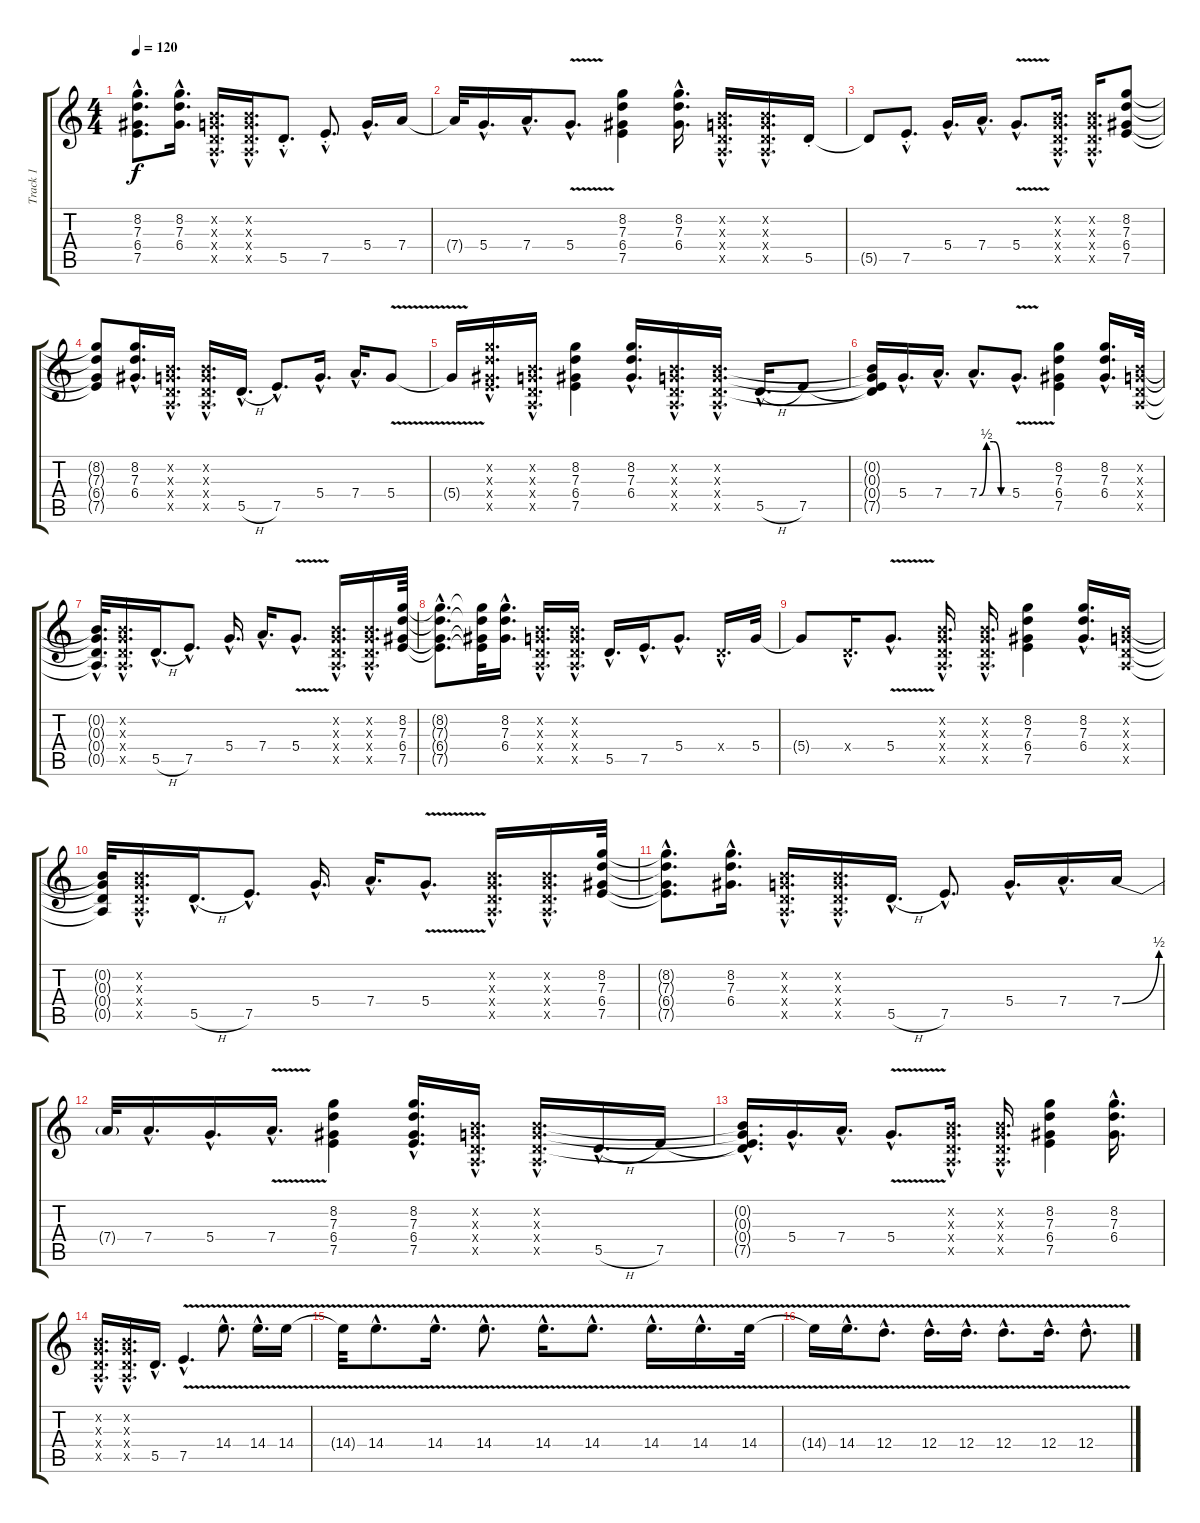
\track ("Track 1" "Track 1") {instrument overdrivenguitar}
\staff {score tabs}
\tuning (E4 B3 G3 D3 A2 E2) {hide}
\ts (4 4)
\tempo 120
\clef g2
\ks c
(8.2{hac t} 7.3{hac t} 6.4{hac t} 7.5{hac t}).8{d dy f} (8.2{hac} 7.3{hac} 6.4{hac}).16{d} (0.2{hac x} 0.3{hac x} 0.4{hac x} 0.5{hac x}).16{d} (0.2{hac x} 0.3{hac x} 0.4{hac x} 0.5{hac x}).16{d} 5.5{hac st}.8{d} 7.5{hac st}.8{d} 5.4{hac}.16{d} 7.4.16 |
7.4{t}.32 5.4{hac}.16{d} 7.4{hac}.16{d} 5.4{v hac}.8{d} (8.2 7.3 6.4 7.5).4 (8.2{hac} 7.3{hac} 6.4{hac}).16{d} (0.2{hac x} 0.3{hac x} 0.4{hac x} 0.5{hac x}).16{d} (0.2{hac x} 0.3{hac x} 0.4{hac x} 0.5{hac x}).16{d} 5.5{st}.16 |
5.5{t}.8 7.5{hac st}.8{d} 5.4{hac}.16{d} 7.4{hac}.16{d} 5.4{v hac}.8{d} (0.2{hac x} 0.3{hac x} 0.4{hac x} 0.5{hac x}).16{d} (0.2{hac x} 0.3{hac x} 0.4{hac x} 0.5{hac x}).16{d} (8.2 7.3 6.4 7.5).8 |
(8.2{t} 7.3{t} 6.4{t} 7.5{t}).8 (8.2{hac} 7.3{hac} 6.4{hac}).16{d} (0.2{hac x} 0.3{hac x} 0.4{hac x} 0.5{hac x}).16{d} (0.2{hac x} 0.3{hac x} 0.4{hac x} 0.5{hac x}).16{d} 5.5{h hac}.16{d} 7.5{hac}.8{d} 5.4{hac}.16{d} 7.4{hac}.16{d} 5.4{v}.8 |
5.4{t}.16 (8.2{hac x} 7.3{hac x} 6.4{hac x} 7.5{hac x}).16{d} (0.2{hac x} 0.3{hac x} 0.4{hac x} 0.5{hac x}).16{d} (8.2 7.3 6.4 7.5).4 (8.2{hac} 7.3{hac} 6.4{hac}).16{d} (0.2{hac x} 0.3{hac x} 0.4{hac x} 0.5{hac x}).16{d} (0.2{hac x} 0.3{hac x} 0.4{hac x} 0.5{hac x}).16{d} 5.5{h hac}.16{d} 7.5.8 |
(0.2{t} 0.3{t} 0.4{t} 7.5{t}).16 5.4{hac}.16{d} 7.4{hac}.16{d} 7.4{be (custom 0 0 15 2 30 2 45 0 60 0) hac}.8{d} 5.4{v hac}.8{d} (8.2 7.3 6.4 7.5).4 (8.2{hac} 7.3{hac} 6.4{hac}).16{d} (0.2{x} 0.3{x} 0.4{x} 0.5{x}).32 |
(0.2{hac t} 0.3{hac t} 0.4{hac t} 0.5{hac t}).32{d} (0.2{hac x} 0.3{hac x} 0.4{hac x} 0.5{hac x}).16{d} 5.5{h hac}.16{d} 7.5{hac}.8{d} 5.4{hac}.16{d} 7.4{hac}.16{d} 5.4{v hac}.8{d} (0.2{hac x} 0.3{hac x} 0.4{hac x} 0.5{hac x}).16{d} (0.2{hac x} 0.3{hac x} 0.4{hac x} 0.5{hac x}).16{d} (8.2 7.3 6.4 7.5).64 |
(8.2{hac t} 7.3{hac t} 6.4{hac t} 7.5{hac t}).8{d} (8.2{t} 7.3{t} 6.4{t} 7.5{t}).32 (8.2{hac} 7.3{hac} 6.4{hac}).16{d} (0.2{hac x} 0.3{hac x} 0.4{hac x} 0.5{hac x}).16{d} (0.2{hac x} 0.3{hac x} 0.4{hac x} 0.5{hac x}).16{d} 5.5{hac}.16{d} 7.5{hac}.16{d} 5.4{hac}.8{d} 0.4{hac x}.16{d} 5.4.32 |
5.4{t}.8 0.4{hac x}.16{d} 5.4{v hac}.8{d} (0.2{hac x} 0.3{hac x} 0.4{hac x} 0.5{hac x}).16{d} (0.2{hac x} 0.3{hac x} 0.4{hac x} 0.5{hac x}).16{d} (8.2 7.3 6.4 7.5).4 (8.2{hac} 7.3{hac} 6.4{hac}).16{d} (0.2{x} 0.3{x} 0.4{x} 0.5{x}).16 |
(0.2{t} 0.3{t} 0.4{t} 0.5{t}).32 (0.2{hac x} 0.3{hac x} 0.4{hac x} 0.5{hac x}).16{d} 5.5{h hac}.16{d} 7.5{hac}.8{d} 5.4{hac}.16{d} 7.4{hac}.16{d} 5.4{v hac}.8{d} (0.2{hac x} 0.3{hac x} 0.4{hac x} 0.5{hac x}).16{d} (0.2{hac x} 0.3{hac x} 0.4{hac x} 0.5{hac x}).16{d} (8.2 7.3 6.4 7.5).32 |
(8.2{hac t} 7.3{hac t} 6.4{hac t} 7.5{hac t}).8{d} (8.2{hac} 7.3{hac} 6.4{hac}).16{d} (0.2{hac x} 0.3{hac x} 0.4{hac x} 0.5{hac x}).16{d} (0.2{hac x} 0.3{hac x} 0.4{hac x} 0.5{hac x}).16{d} 5.5{h hac}.16{d} 7.5{hac}.8{d} 5.4{hac}.16{d} 7.4{hac}.16{d} 7.4{be (bend 0 0 60 2)}.16 |
7.4{t}.32 7.4{hac}.16{d} 5.4{hac}.16{d} 7.4{v hac}.16{d} (8.2 7.3 6.4 7.5).4 (8.2{hac} 7.3{hac} 6.4{hac} 7.5{hac}).16{d} (0.2{hac x} 0.3{hac x} 0.4{hac x} 0.5{hac x}).16{d} (0.2{hac x} 0.3{hac x} 0.4{hac x} 0.5{hac x}).16{d} 5.5{h hac}.16{d} 7.5.16 |
(0.2{hac t} 0.3{hac t} 0.4{hac t} 7.5{hac t}).16{d} 5.4{hac}.16{d} 7.4{hac}.16{d} 5.4{v hac}.8{d} (0.2{hac x} 0.3{hac x} 0.4{hac x} 0.5{hac x}).16{d} (0.2{hac x} 0.3{hac x} 0.4{hac x} 0.5{hac x}).16{d} (8.2 7.3 6.4 7.5).4 (8.2{hac} 7.3{hac} 6.4{hac}).16{d} |
(0.2{hac x} 0.3{hac x} 0.4{hac x} 0.5{hac x}).16{d} (0.2{hac x} 0.3{hac x} 0.4{hac x} 0.5{hac x}).16{d} 5.5{hac}.16{d} 7.5{v hac}.4{d} 14.4{v hac}.8{d instrument distortionguitar} 14.4{v hac}.16{d} 14.4{v}.16 |
14.4{t}.32 14.4{v hac}.8{d} 14.4{v hac}.16{d} 14.4{v hac}.8{d} 14.4{v hac}.16{d} 14.4{v hac}.8{d} 14.4{v hac}.16{d} 14.4{v hac}.16{d} 14.4{v}.32 |
14.4{t}.16 14.4{v hac}.16{d} 12.4{v hac}.8{d} 12.4{v hac}.16{d} 12.4{v hac}.16{d} 12.4{v hac}.8{d} 12.4{v hac}.16{d} 12.4{v hac}.8{d}
